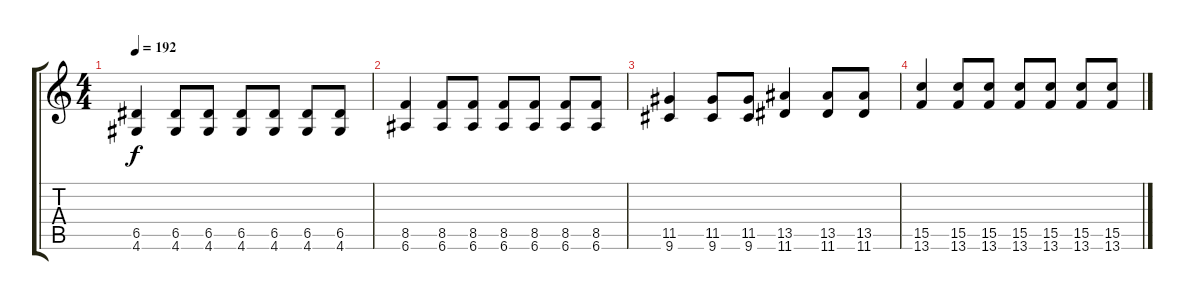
\track "" {instrument overdrivenguitar}
\staff {score tabs}
\tuning (E4 B3 G3 D3 A2 E2) {hide}
\ts (4 4)
\tempo 192
\clef g2
\ks c
(6.5 4.6).4{dy f} (6.5 4.6).8 (6.5 4.6).8 (6.5 4.6).8 (6.5 4.6).8 (6.5 4.6).8 (6.5 4.6).8 |
(8.5 6.6).4 (8.5 6.6).8 (8.5 6.6).8 (8.5 6.6).8 (8.5 6.6).8 (8.5 6.6).8 (8.5 6.6).8 |
(11.5 9.6).4 (11.5 9.6).8 (11.5 9.6).8 (13.5 11.6).4 (13.5 11.6).8 (13.5 11.6).8 |
(15.5 13.6).4 (15.5 13.6).8 (15.5 13.6).8 (15.5 13.6).8 (15.5 13.6).8 (15.5 13.6).8 (15.5 13.6).8
